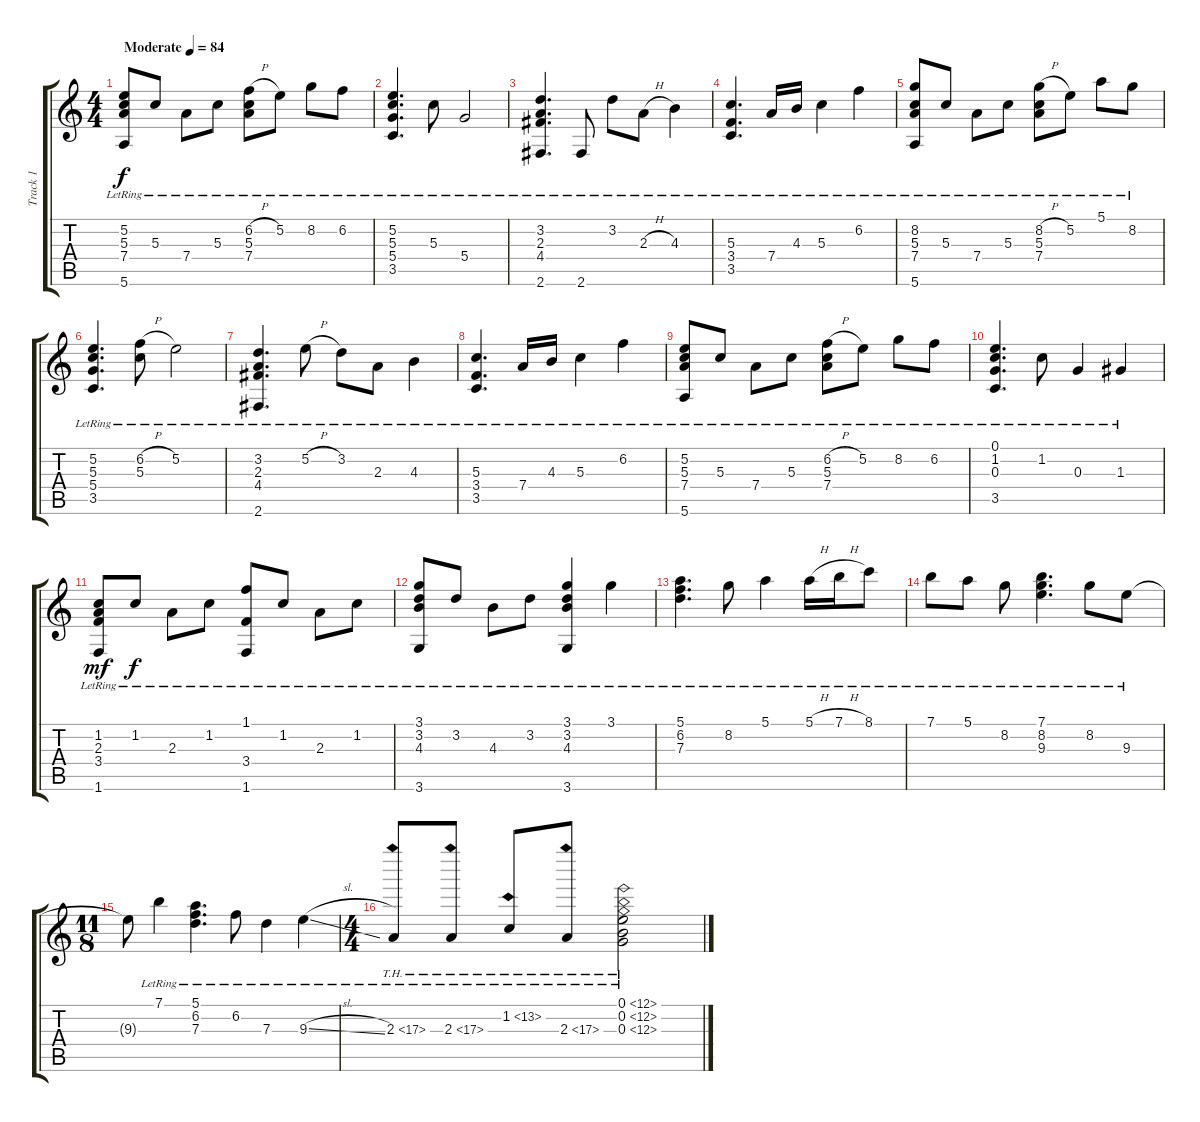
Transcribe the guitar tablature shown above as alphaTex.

\track ("Track 1" "Track 1") {instrument acousticguitarsteel}
\staff {score tabs}
\tuning (E4 B3 G3 D3 A2 E2) {hide}
\ts (4 4)
\tempo (84 "Moderate")
\clef g2
\ks c
(5.2{lr} 5.3{lr} 7.4{lr} 5.6{lr}).8{dy f instrument acousticguitarsteel} 5.3{lr}.8 7.4{lr}.8 5.3{lr}.8 (6.2{h lr} 5.3{lr} 7.4{lr}).8 5.2{lr}.8 8.2{lr}.8 6.2{lr}.8 |
(5.2{lr} 5.3{lr} 5.4{lr} 3.5{lr}).4{d} 5.3{lr}.8 5.4{lr}.2 |
(3.2{lr} 2.3{lr} 4.4{lr} 2.6{lr}).4{d} 2.6{lr}.8 3.2{lr}.8 2.3{h lr}.8 4.3{lr}.4 |
(5.3{lr} 3.4{lr} 3.5{lr}).4{d} 7.4{lr}.16 4.3{lr}.16 5.3{lr}.4 6.2{lr}.4 |
(8.2{lr} 5.3{lr} 7.4{lr} 5.6{lr}).8 5.3{lr}.8 7.4{lr}.8 5.3{lr}.8 (8.2{h lr} 5.3{lr} 7.4{lr}).8 5.2{lr}.8 5.1{lr}.8 8.2{lr}.8 |
(5.2{lr} 5.3{lr} 5.4{lr} 3.5{lr}).4{d} (6.2{h lr} 5.3{lr}).8 5.2{lr}.2 |
(3.2{lr} 2.3{lr} 4.4{lr} 2.6{lr}).4{d} 5.2{h lr}.8 3.2{lr}.8 2.3{lr}.8 4.3{lr}.4 |
(5.3{lr} 3.4{lr} 3.5{lr}).4{d} 7.4{lr}.16 4.3{lr}.16 5.3{lr}.4 6.2{lr}.4 |
(5.2{lr} 5.3{lr} 7.4{lr} 5.6{lr}).8 5.3{lr}.8 7.4{lr}.8 5.3{lr}.8 (6.2{h lr} 5.3{lr} 7.4{lr}).8 5.2{lr}.8 8.2{lr}.8 6.2{lr}.8 |
(0.1{lr} 1.2{lr} 0.3{lr} 3.5{lr}).4{d} 1.2{lr}.8 0.3{lr}.4 1.3{lr}.4 |
(1.2{lr} 2.3{lr} 3.4{lr} 1.6{lr}).8{dy mf} 1.2{lr}.8{dy f} 2.3{lr}.8 1.2{lr}.8 (1.1{lr} 3.4{lr} 1.6{lr}).8 1.2{lr}.8 2.3{lr}.8 1.2{lr}.8 |
(3.1{lr} 3.2{lr} 4.3{lr} 3.6{lr}).8 3.2{lr}.8 4.3{lr}.8 3.2{lr}.8 (3.1{lr} 3.2{lr} 4.3{lr} 3.6{lr}).4 3.1{lr}.4 |
(5.1{lr} 6.2{lr} 7.3{lr}).4{d} 8.2{lr}.8 5.1{lr}.4 5.1{h lr}.16 7.1{h lr}.16 8.1{lr}.8 |
7.1{lr}.8 5.1{lr}.8 8.2{lr}.8 (7.1{lr} 8.2{lr} 9.3{lr}).4{d} 8.2{lr}.8 9.3{lr}.8 |
\ts (11 8)
9.3{t}.8 7.1{lr}.4 (5.1{lr} 6.2{lr} 7.3{lr}).4{d} 6.2{lr}.8 7.3{lr}.4 9.3{sl lr}.4 |
\ts (4 4)
2.3{th 15 lr}.8 2.3{th 15 lr}.8 1.2{th 12 lr}.8 2.3{th 15 lr}.8 (0.1{th 12 lr} 0.2{th 12 lr} 0.3{th 12 lr}).2
